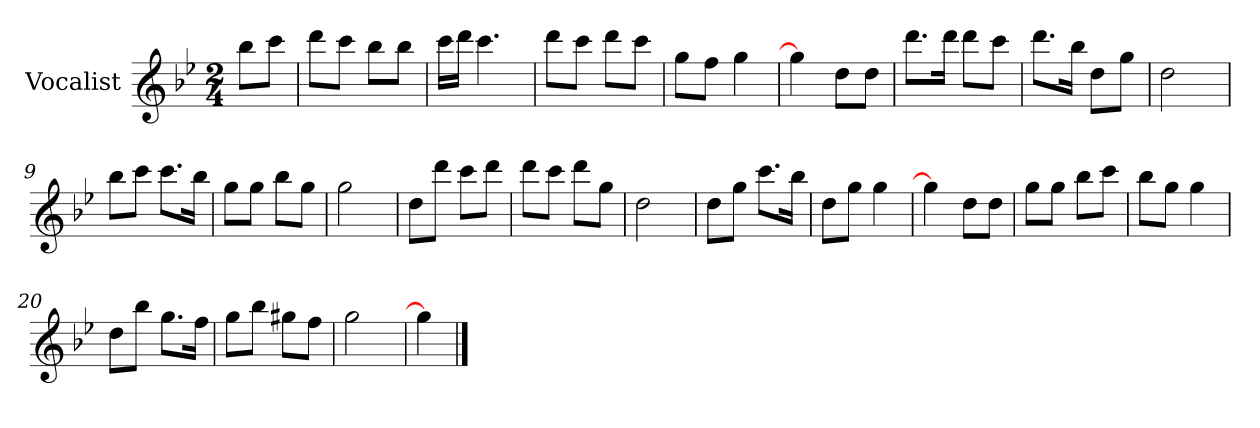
**kern
*part1
*staff1
*I"Vocalist
*k[b-e-]
*B-:
*M2/4
=
8bb-L
8cccJ
=1
8dddL
8cccJ
8bb-L
8bb-J
=2
16cccLL
16dddJJ
4.ccc
=3
8dddL
8cccJ
8dddL
8cccJ
=4
8ggL
8ffJ
4gg
=5
4gg]
8ddL
8ddJ
=6
8.dddL
16dddJk
8dddL
8cccJ
=7
8.dddL
16bb-Jk
8ddL
8ggJ
=8
2dd
=9
8bb-L
8cccJ
8.cccL
16bb-Jk
=10
8ggL
8ggJ
8bb-L
8ggJ
=11
2gg
=12
8ddL
8dddJ
8cccL
8dddJ
=13
8dddL
8cccJ
8dddL
8ggJ
=14
2dd
=15
8ddL
8ggJ
8.cccL
16bb-Jk
=16
8ddL
8ggJ
4gg
=17
4gg]
8ddL
8ddJ
=18
8ggL
8ggJ
8bb-L
8cccJ
=19
8bb-L
8ggJ
4gg
=20
8ddL
8bb-J
8.ggL
16ffJk
=21
8ggL
8bb-J
8gg#XL
8ffJ
=22
2gg
=23
4gg]
==
*-
